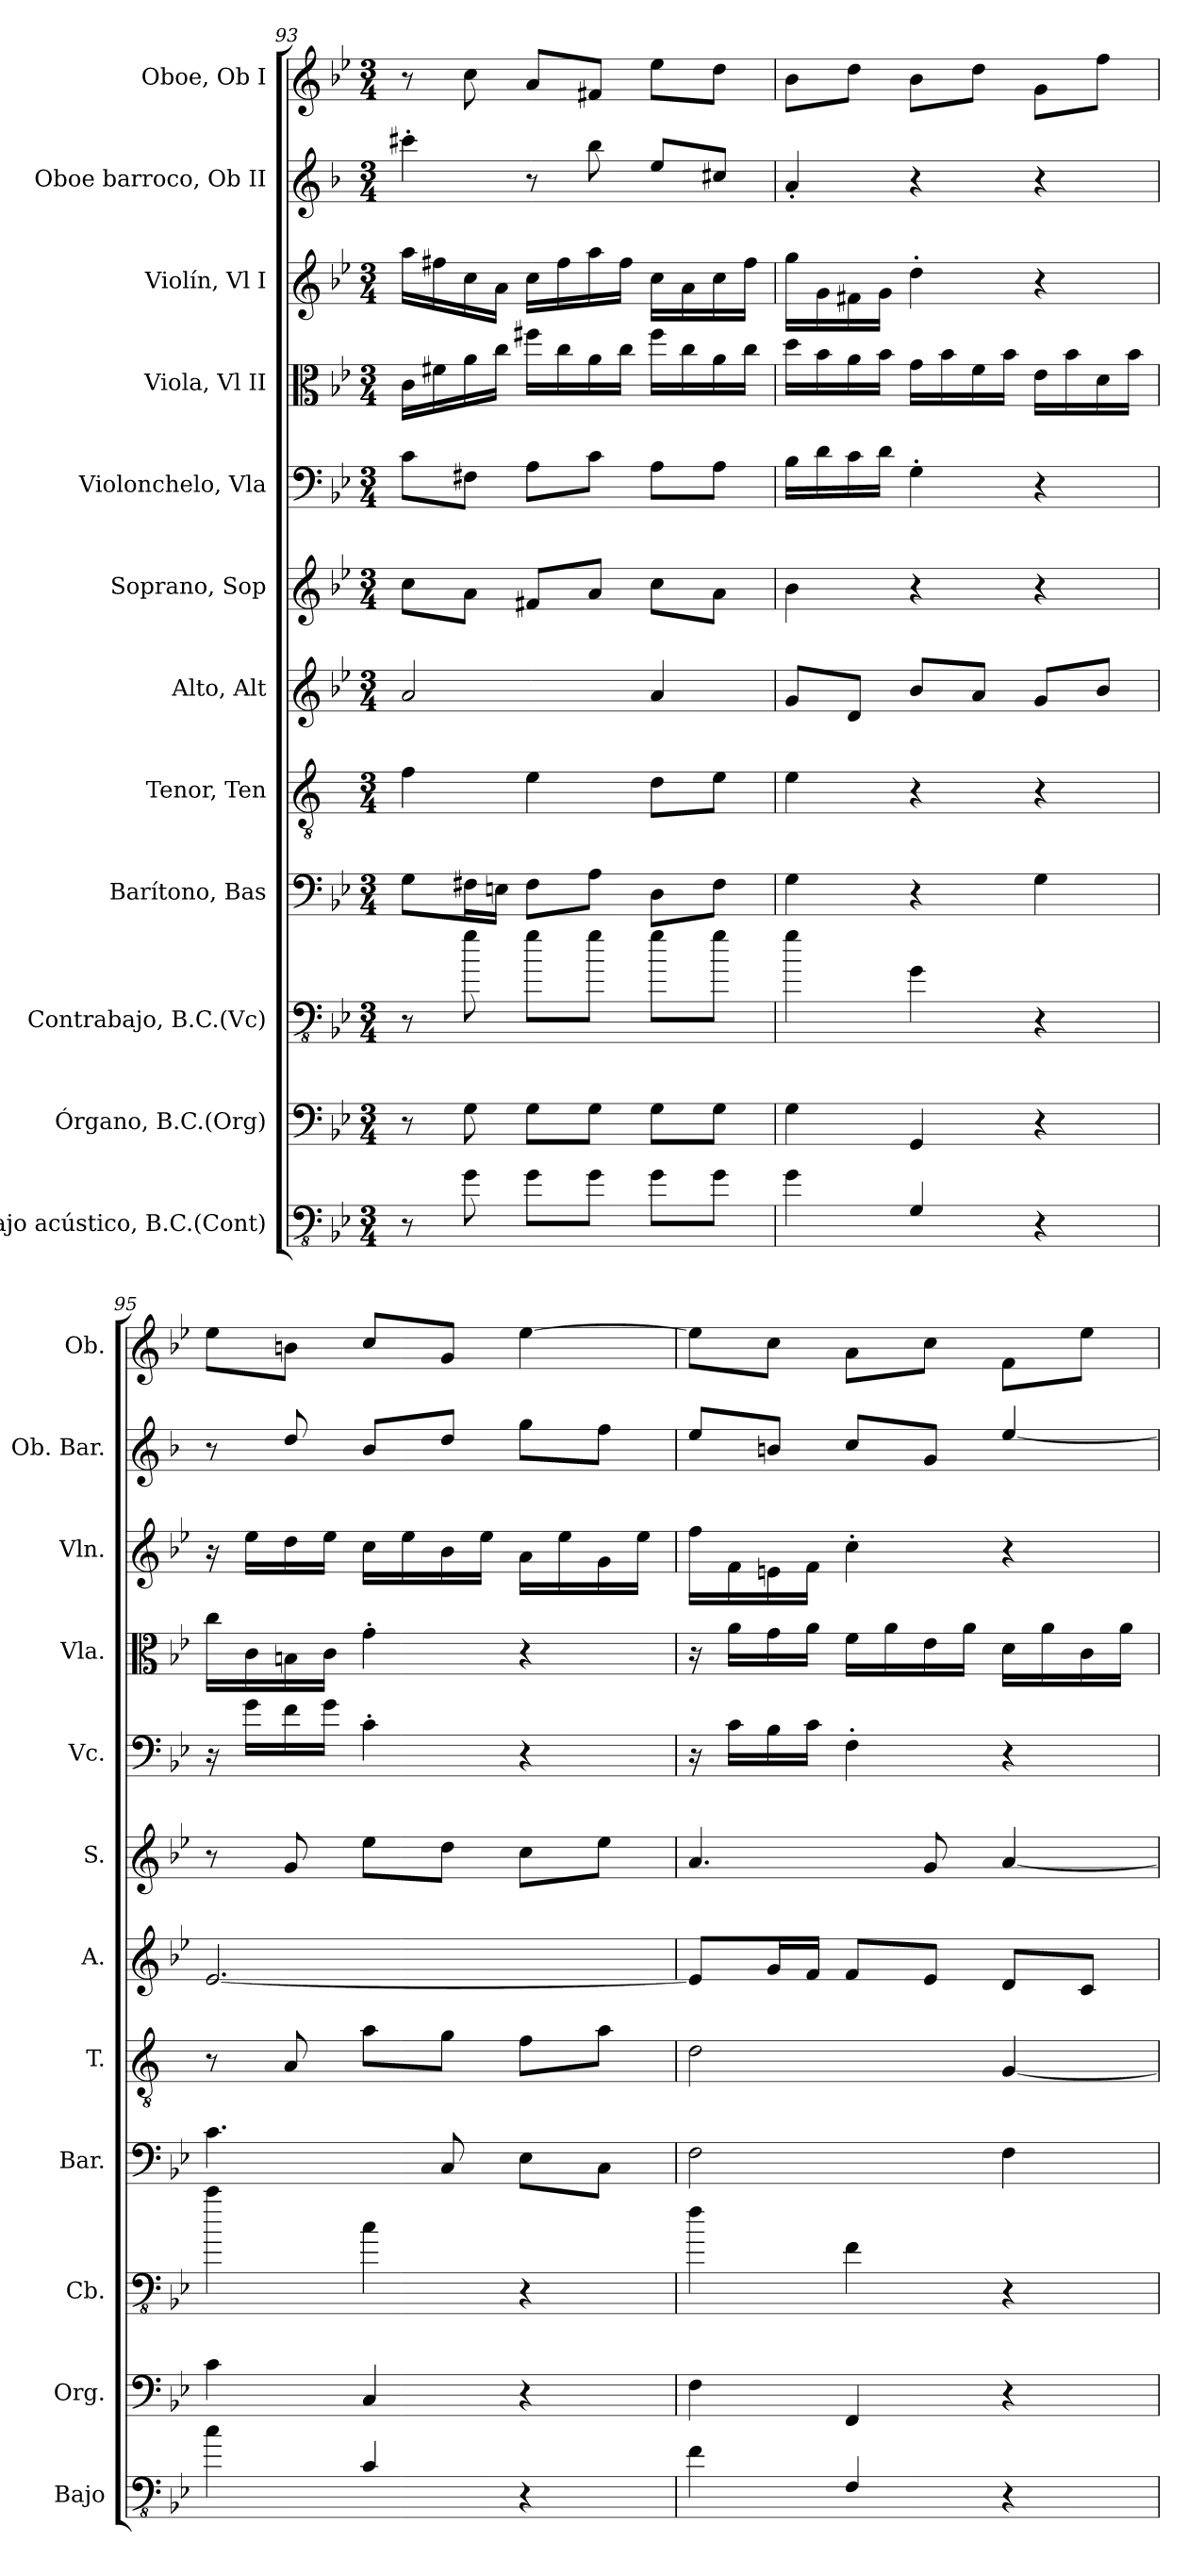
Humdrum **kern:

**kern	**kern	**kern	**kern	**kern	**kern	**kern	**kern	**kern	**kern	**kern	**kern
*part12	*part11	*part10	*part9	*part8	*part7	*part6	*part5	*part4	*part3	*part2	*part1
*staff12	*staff11	*staff10	*staff9	*staff8	*staff7	*staff6	*staff5	*staff4	*staff3	*staff2	*staff1
*I"Bajo acústico, B.C.(Cont)	*I"Órgano, B.C.(Org)	*I"Contrabajo, B.C.(Vc)	*I"Barítono, Bas	*I"Tenor, Ten	*I"Alto, Alt	*I"Soprano, Sop	*I"Violonchelo, Vla	*I"Viola, Vl II	*I"Violín, Vl I	*I"Oboe barroco, Ob II	*I"Oboe, Ob I
*I'Bajo	*I'Org.	*I'Cb.	*I'Bar.	*I'T.	*I'A.	*I'S.	*I'Vc.	*I'Vla.	*I'Vln.	*I'Ob. Bar.	*I'Ob.
!!LO:PB:g=z
*clefFv4	*clefF4	*clefFv4	*clefF4	*clefGv2	*clefG2	*clefG2	*clefF4	*clefC3	*clefG2	*clefG2	*clefG2
*ITrd7c12	*	*ITrd7c12	*	*ITrd1c2	*	*	*	*	*	*ITrd4c7	*
*k[b-e-]	*k[b-e-]	*k[b-e-]	*k[b-e-]	*k[b-e-]	*k[b-e-]	*k[b-e-]	*k[b-e-]	*k[b-e-]	*k[b-e-]	*k[b-e-]	*k[b-e-]
*M3/4	*M3/4	*M3/4	*M3/4	*M3/4	*M3/4	*M3/4	*M3/4	*M3/4	*M3/4	*M3/4	*M3/4
=93	=93	=93	=93	=93	=93	=93	=93	=93	=93	=93	=93
8r	8r	8r	8G\L	4e-\	2a/	8cc\L	8c\L	16c\LL	16aa\LL	4ff#X'\	8r
.	.	.	.	.	.	.	.	16f#X\	16ff#X\	.	.
8GG\	8G\	8G\	16F#X\L	.	.	8a\J	8F#X\J	16a\	16cc\	.	8cc\
.	.	.	16En\JJ	.	.	.	.	16cc\JJ	16a\JJ	.	.
8GG\L	8G\L	8G\L	8F#\L	4d\	.	8f#X/L	8A\L	16ff#X\LL	16cc\LL	8r	8a/L
.	.	.	.	.	.	.	.	16cc\	16ff#\	.	.
8GG\J	8G\J	8G\J	8A\J	.	.	8a/J	8c\J	16a\	16aa\	8ee-\	8f#X/J
.	.	.	.	.	.	.	.	16cc\JJ	16ff#\JJ	.	.
8GG\L	8G\L	8G\L	8D\L	8c\L	4a/	8cc\L	8A\L	16ff#\LL	16cc\LL	8a/L	8ee-\L
.	.	.	.	.	.	.	.	16cc\	16a\	.	.
8GG\J	8G\J	8G\J	8F#\J	8d\J	.	8a\J	8A\J	16a\	16cc\	8f#X/J	8dd\J
.	.	.	.	.	.	.	.	16cc\JJ	16ff#\JJ	.	.
=94	=94	=94	=94	=94	=94	=94	=94	=94	=94	=94	=94
4GG\	4G\	4G\	4G\	4d\	8g/L	4b-\	16B-\LL	16dd\LL	16gg\LL	4d'/	8b-\L
.	.	.	.	.	.	.	16d\	16b-\	16g\	.	.
.	.	.	.	.	8d/J	.	16c\	16a\	16f#X\	.	8dd\J
.	.	.	.	.	.	.	16d\JJ	16b-\JJ	16g\JJ	.	.
4GGG/	4GG/	4GG\	4r	4r	8b-/L	4r	4G'\	16g\LL	4dd'\	4r	8b-\L
.	.	.	.	.	.	.	.	16b-\	.	.	.
.	.	.	.	.	8a/J	.	.	16f\	.	.	8dd\J
.	.	.	.	.	.	.	.	16b-\JJ	.	.	.
4r	4r	4r	4G\	4r	8g/L	4r	4r	16e-\LL	4r	4r	8g\L
.	.	.	.	.	.	.	.	16b-\	.	.	.
.	.	.	.	.	8b-/J	.	.	16d\	.	.	8ff\J
.	.	.	.	.	.	.	.	16b-\JJ	.	.	.
!!LO:PB:g=z
=95	=95	=95	=95	=95	=95	=95	=95	=95	=95	=95	=95
4C\	4c\	4c\	4.c\	8r	[2.e-/	8r	16r	16cc\LL	16r	8r	8ee-\L
.	.	.	.	.	.	.	16g\LL	16c\	16ee-\LL	.	.
.	.	.	.	8G/	.	8g/	16f\	16Bn\	16dd\	8g/	8bn\J
.	.	.	.	.	.	.	16g\JJ	16c\JJ	16ee-\JJ	.	.
4CC/	4C/	4C\	.	8g\L	.	8ee-\L	4c'\	4g'\	16cc\LL	8e-/L	8cc/L
.	.	.	.	.	.	.	.	.	16ee-\	.	.
.	.	.	8C/	8f\J	.	8dd\J	.	.	16b-\	8g/J	8g/J
.	.	.	.	.	.	.	.	.	16ee-\JJ	.	.
4r	4r	4r	8E-\L	8e-\L	.	8cc\L	4r	4r	16a\LL	8cc\L	[4ee-\
.	.	.	.	.	.	.	.	.	16ee-\	.	.
.	.	.	8C\J	8g\J	.	8ee-\J	.	.	16g\	8b-\J	.
.	.	.	.	.	.	.	.	.	16ee-\JJ	.	.
=96	=96	=96	=96	=96	=96	=96	=96	=96	=96	=96	=96
4FF\	4F\	4F\	2F\	2c\	8e-/L]	4.a/	16r	16r	16ff\LL	8a/L	8ee-\L]
.	.	.	.	.	.	.	16c\LL	16a\LL	16f\	.	.
.	.	.	.	.	16g/L	.	16B-\	16g\	16en\	8en/J	8cc\J
.	.	.	.	.	16f/JJ	.	16c\JJ	16a\JJ	16f\JJ	.	.
4FFF/	4FF/	4FF\	.	.	8f/L	.	4F'\	16f\LL	4cc'\	8f/L	8a\L
.	.	.	.	.	.	.	.	16a\	.	.	.
.	.	.	.	.	8e-/J	8g/	.	16e-\	.	8c/J	8cc\J
.	.	.	.	.	.	.	.	16a\JJ	.	.	.
4r	4r	4r	4F\	[4F/	8d/L	[4a/	4r	16d\LL	4r	[4a/	8f\L
.	.	.	.	.	.	.	.	16a\	.	.	.
.	.	.	.	.	8c/J	.	.	16c\	.	.	8ee-\J
.	.	.	.	.	.	.	.	16a\JJ	.	.	.
=	=	=	=	=	=	=	=	=	=	=	=
*-	*-	*-	*-	*-	*-	*-	*-	*-	*-	*-	*-
